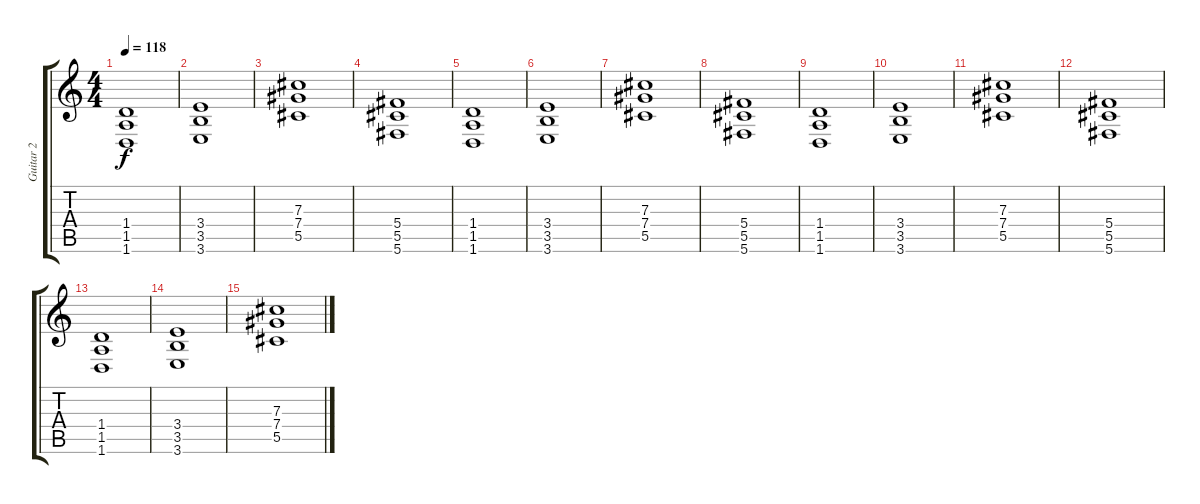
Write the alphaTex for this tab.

\track ("Guitar 2" "Guitar 2") {instrument distortionguitar}
\staff {score tabs}
\tuning (Eb4 Bb3 Gb3 Db3 Ab2 Db2) {hide}
\ts (4 4)
\tempo 118
\clef g2
\ks c
(1.4 1.5 1.6).1{dy f} |
(3.4 3.5 3.6).1 |
(7.3 7.4 5.5).1 |
(5.4 5.5 5.6).1 |
(1.4 1.5 1.6).1 |
(3.4 3.5 3.6).1 |
(7.3 7.4 5.5).1 |
(5.4 5.5 5.6).1 |
(1.4 1.5 1.6).1 |
(3.4 3.5 3.6).1 |
(7.3 7.4 5.5).1 |
(5.4 5.5 5.6).1 |
(1.4 1.5 1.6).1 |
(3.4 3.5 3.6).1 |
(7.3 7.4 5.5).1
